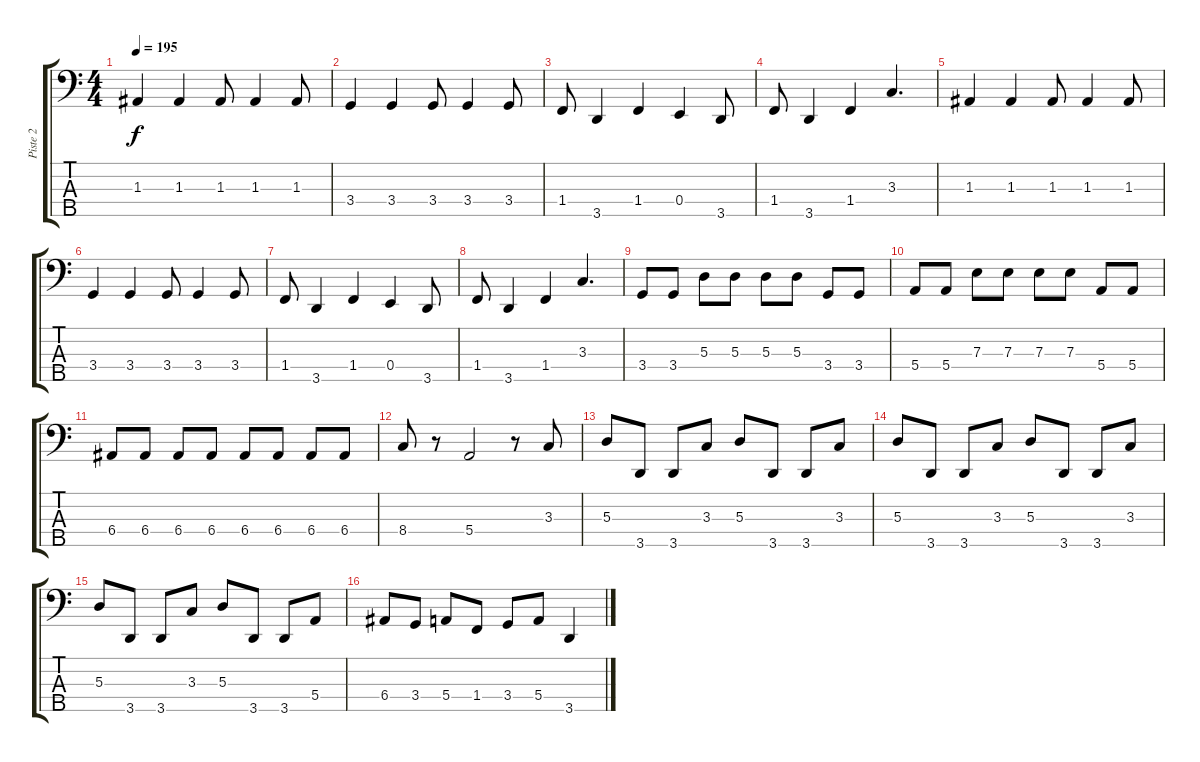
\track ("Piste 2" "Piste 2") {instrument electricbassfinger}
\staff {score tabs}
\tuning (G2 D2 A1 E1 B0) {hide}
\ts (4 4)
\tempo 195
\clef f4
\ks c
1.3.4{dy f} 1.3.4 1.3.8 1.3.4 1.3.8 |
3.4.4 3.4.4 3.4.8 3.4.4 3.4.8 |
1.4.8 3.5.4 1.4.4 0.4.4 3.5.8 |
1.4.8 3.5.4 1.4.4 3.3.4{d} |
1.3.4 1.3.4 1.3.8 1.3.4 1.3.8 |
3.4.4 3.4.4 3.4.8 3.4.4 3.4.8 |
1.4.8 3.5.4 1.4.4 0.4.4 3.5.8 |
1.4.8 3.5.4 1.4.4 3.3.4{d} |
3.4.8 3.4.8 5.3.8 5.3.8 5.3.8 5.3.8 3.4.8 3.4.8 |
5.4.8 5.4.8 7.3.8 7.3.8 7.3.8 7.3.8 5.4.8 5.4.8 |
6.4.8 6.4.8 6.4.8 6.4.8 6.4.8 6.4.8 6.4.8 6.4.8 |
8.4.8 r.8 5.4.2 r.8 3.3.8 |
5.3.8 3.5.8 3.5.8 3.3.8 5.3.8 3.5.8 3.5.8 3.3.8 |
5.3.8 3.5.8 3.5.8 3.3.8 5.3.8 3.5.8 3.5.8 3.3.8 |
5.3.8 3.5.8 3.5.8 3.3.8 5.3.8 3.5.8 3.5.8 5.4.8 |
6.4.8 3.4.8 5.4.8 1.4.8 3.4.8 5.4.8 3.5.4
